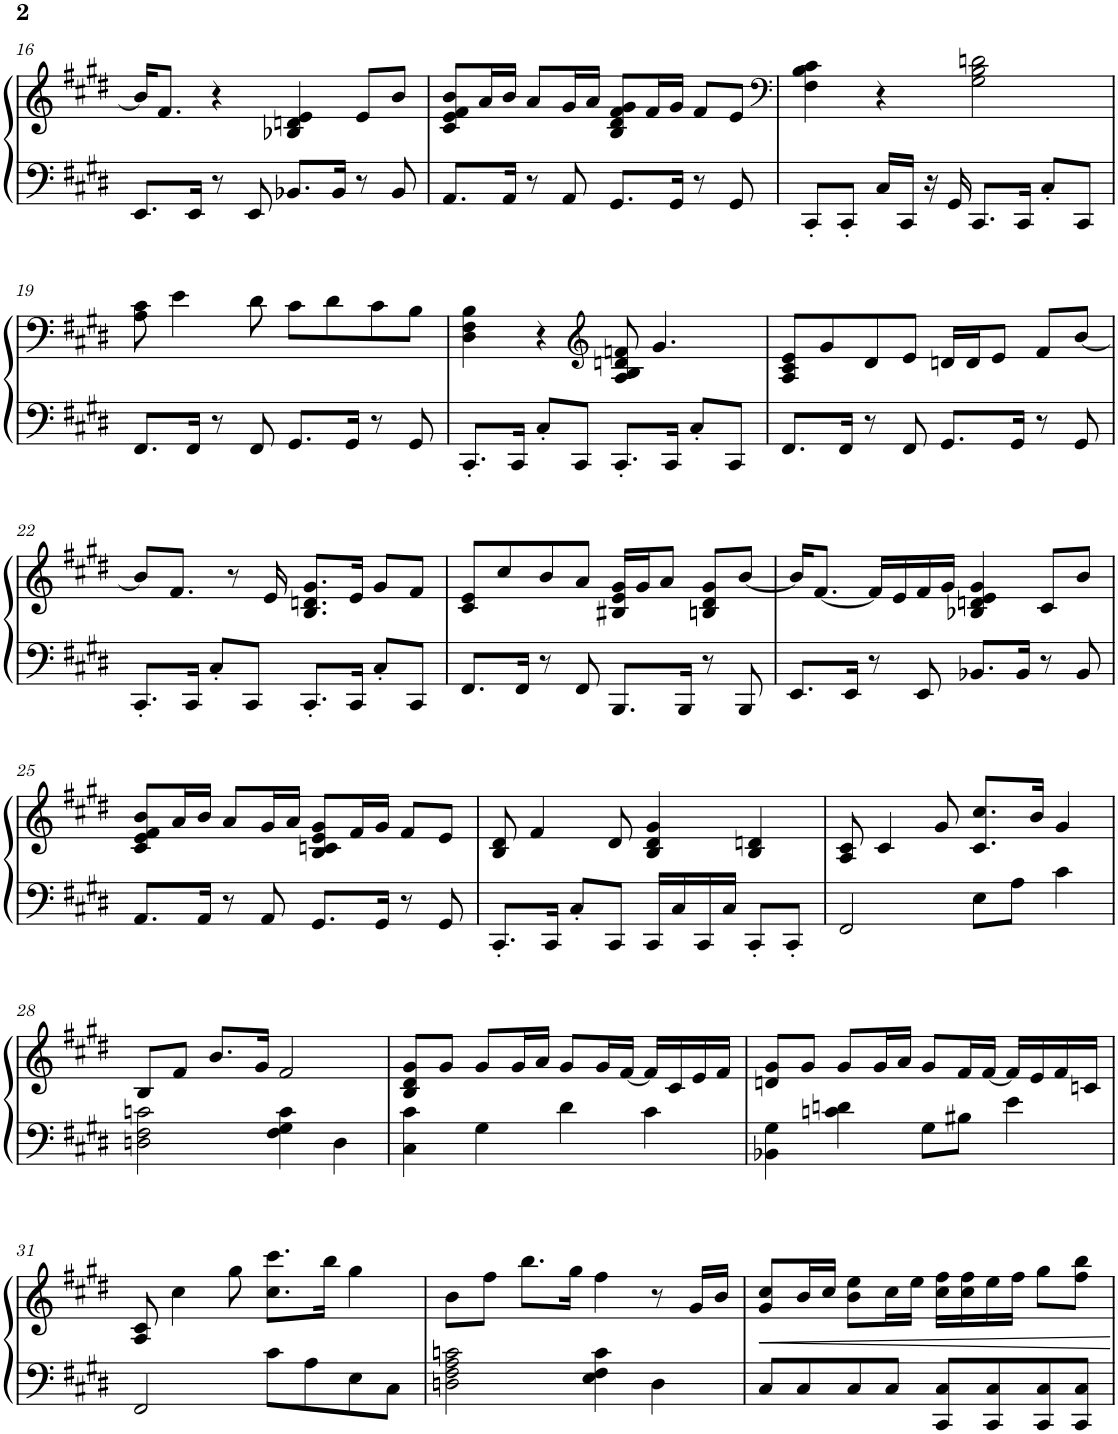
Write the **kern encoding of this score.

**kern	**kern
*part1	*part1
*staff2	*staff1
*I"Grand Piano	*
*I'Pno.	*
!!LO:PB:g=z
*clefF4	*clefG2
*k[f#c#g#d#]	*k[f#c#g#d#]
*M4/4	*M4/4
=16	=16
8.EE/L	16b/KL]
.	8.f#/J
16EE/Jk	.
8r	4r
8EE/	.
8.BB-X/L	4B-X/ 4dn/ 4e/
16BB-/Jk	.
8r	8e/L
8BB-/	8b/J
=17	=17
8.AA/L	8c#/ 8e/ 8f#/ 8b/L
.	16a/L
16AA/Jk	16b/JJ
8r	8a/L
8AA/	16g#/L
.	16a/JJ
8.GG#/L	8B/ 8d#/ 8f#/ 8g#/L
.	16f#/L
16GG#/Jk	16g#/JJ
8r	8f#/L
8GG#/	8e/J
=18	=18
*	*clefF4
8CC#'/L	4F#\ 4B\ 4c#\
8CC#'/J	.
16C#/LL	4r
16CC#/JJ	.
16r	.
16GG#/	.
8.CC#/L	2G#\ 2B\ 2dn\
16CC#/Jk	.
8C#'/L	.
8CC#/J	.
!!LO:LB:g=z
=19	=19
8.FF#/L	8A\ 8c#\
.	4e\
16FF#/Jk	.
8r	.
8FF#/	8d#\
8.GG#/L	8c#\L
.	8d#\
16GG#/Jk	.
8r	8c#\
8GG#/	8B\J
=20	=20
8.CC#'/L	4D#\ 4F#\ 4B\
16CC#/Jk	.
8C#'/L	4r
8CC#/J	.
*	*clefG2
8.CC#'/L	8A/ 8B/ 8dn/ 8fn/
.	4.g#/
16CC#/Jk	.
8C#'/L	.
8CC#/J	.
=21	=21
8.FF#/L	8A/ 8c#/ 8e/L
.	8g#/
16FF#/Jk	.
8r	8d#/
8FF#/	8e/J
8.GG#/L	16dn/LL
.	16d/J
.	8e/J
16GG#/Jk	.
8r	8f#/L
8GG#/	[8b/J
!!LO:LB:g=z
=22	=22
8.CC#'/L	8b/L]
.	8.f#/J
16CC#/Jk	.
8C#'/L	.
.	8r
8CC#/J	.
.	16e/
8.CC#'/L	8.B/ 8.dn/ 8.g#/L
16CC#/Jk	16e/Jk
8C#'/L	8g#/L
8CC#/J	8f#/J
=23	=23
8.FF#/L	8c#/ 8e/L
.	8cc#/
16FF#/Jk	.
8r	8b/
8FF#/	8a/J
8.BBB/L	16B#X/ 16e/ 16g#/LL
.	16g#/J
.	8a/J
16BBB/Jk	.
8r	8Bn/ 8d#/ 8g#/L
8BBB/	[8b/J
=24	=24
8.EE/L	16b/KL]
.	[8.f#/J
16EE/Jk	.
8r	16f#/LL]
.	16e/
8EE/	16f#/
.	16g#/JJ
8.BB-X/L	4B-X/ 4dn/ 4e/ 4g#/
16BB-/Jk	.
8r	8c#/L
8BB-/	8b/J
!!LO:LB:g=z
=25	=25
8.AA/L	8c#/ 8e/ 8f#/ 8b/L
.	16a/L
16AA/Jk	16b/JJ
8r	8a/L
8AA/	16g#/L
.	16a/JJ
8.GG#/L	8B/ 8cn/ 8e/ 8g#/L
.	16f#/L
16GG#/Jk	16g#/JJ
8r	8f#/L
8GG#/	8e/J
=26	=26
8.CC#'/L	8B/ 8d#/
.	4f#/
16CC#/Jk	.
8C#'/L	.
8CC#/J	8d#/
16CC#/LL	4B/ 4d#/ 4g#/
16C#/	.
16CC#/	.
16C#/JJ	.
8CC#'/L	4B/ 4dn/
8CC#'/J	.
=27	=27
2FF#/	8A/ 8c#/
.	4c#/
.	8g#/
8E\L	8.c#/ 8.cc#/L
8A\J	.
.	16b/Jk
4c#\	4g#/
!!LO:LB:g=z
=28	=28
2Dn\ 2F#\ 2cn\	8B/L
.	8f#/J
.	8.b/L
.	16g#/Jk
4F#\ 4G#\ 4c\	2f#/
4D\	.
=29	=29
4C#\ 4c#\	8B/ 8d#/ 8g#/L
.	8g#/J
4G#\	8g#/L
.	16g#/L
.	16a/JJ
4d#\	8g#/L
.	16g#/L
.	[16f#/JJ
4c#\	16f#/LL]
.	16c#/
.	16e/
.	16f#/JJ
=30	=30
4BB-X\ 4G#\	8dn/ 8g#/L
.	8g#/J
4cn\ 4dn\	8g#/L
.	16g#/L
.	16a/JJ
8G#\L	8g#/L
8B#X\J	16f#/L
.	[16f#/JJ
4e\	16f#/LL]
.	16e/
.	16f#/
.	16cn/JJ
!!LO:LB:g=z
=31	=31
2FF#/	8A/ 8c#/
.	4cc#\
.	8gg#\
8c#\L	8.cc#\ 8.ccc#\L
8A\	.
.	16bb\Jk
8E\	4gg#\
8C#\J	.
=32	=32
2Dn\ 2F#\ 2A\ 2cn\	8b\L
.	8ff#\J
.	8.bb\L
.	16gg#\Jk
4E\ 4F#\ 4c\	4ff#\
4D\	8r
.	16g#/LL
.	16b/JJ
=33	=33
8C#/L	8g#/ 8cc#/L
8C#/	16b/L
.	16cc#/JJ
8C#/	8b\ 8ee\L
8C#/J	16cc#\L
.	16ee\JJ
8CC#/ 8C#/L	16cc#\ 16ff#\LL
.	16cc#\ 16ff#\
8CC#/ 8C#/	16ee\
.	16ff#\JJ
8CC#/ 8C#/	8gg#\L
8CC#/ 8C#/J	8ff#\ 8bb\J
=	=
*-	*-
